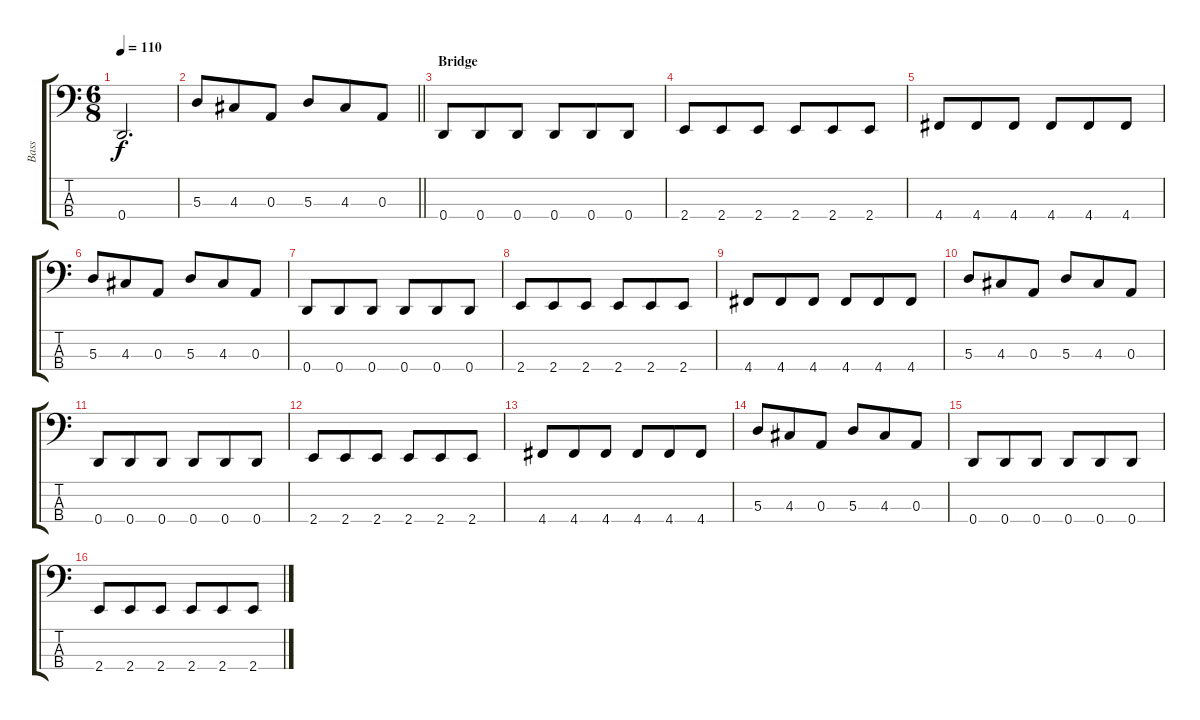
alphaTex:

\track ("Bass" "Bass") {instrument electricbassfinger}
\staff {score tabs}
\tuning (G2 D2 A1 D1) {hide}
\ts (6 8)
\tempo 110
\clef f4
\ks c
0.4.2{d dy f} |
\barLineRight lightlight
5.3.8 4.3.8 0.3.8 5.3.8 4.3.8 0.3.8 |
\section ("" "Bridge")
0.4.8 0.4.8 0.4.8 0.4.8 0.4.8 0.4.8 |
2.4.8 2.4.8 2.4.8 2.4.8 2.4.8 2.4.8 |
4.4.8 4.4.8 4.4.8 4.4.8 4.4.8 4.4.8 |
5.3.8 4.3.8 0.3.8 5.3.8 4.3.8 0.3.8 |
0.4.8 0.4.8 0.4.8 0.4.8 0.4.8 0.4.8 |
2.4.8 2.4.8 2.4.8 2.4.8 2.4.8 2.4.8 |
4.4.8 4.4.8 4.4.8 4.4.8 4.4.8 4.4.8 |
5.3.8 4.3.8 0.3.8 5.3.8 4.3.8 0.3.8 |
0.4.8 0.4.8 0.4.8 0.4.8 0.4.8 0.4.8 |
2.4.8 2.4.8 2.4.8 2.4.8 2.4.8 2.4.8 |
4.4.8 4.4.8 4.4.8 4.4.8 4.4.8 4.4.8 |
5.3.8 4.3.8 0.3.8 5.3.8 4.3.8 0.3.8 |
0.4.8 0.4.8 0.4.8 0.4.8 0.4.8 0.4.8 |
2.4.8 2.4.8 2.4.8 2.4.8 2.4.8 2.4.8
